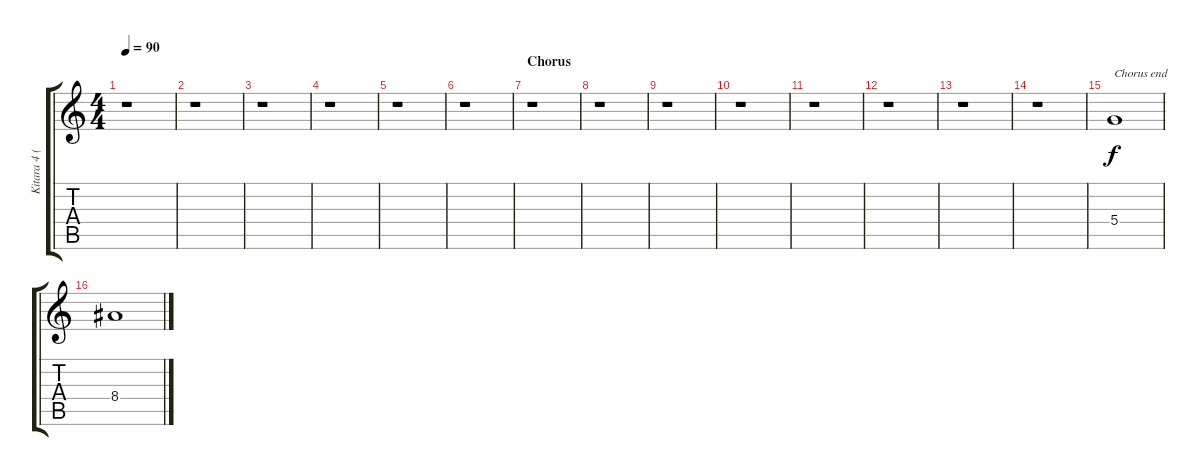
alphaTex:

\track ("Kitara 4 (\"Silppukitara 2\")" "Kitara 4 (") {instrument distortionguitar}
\staff {score tabs}
\tuning (E4 B3 G3 D3 A2 D2) {hide}
\ts (4 4)
\tempo 90
\clef g2
\ks c
r.1{dy f} |
r.1 |
r.1 |
r.1 |
r.1 |
r.1 |
\section ("" "Chorus")
r.1 |
r.1 |
r.1 |
r.1 |
r.1 |
r.1 |
r.1 |
r.1 |
5.4.1{txt "Chorus end"} |
8.4.1
